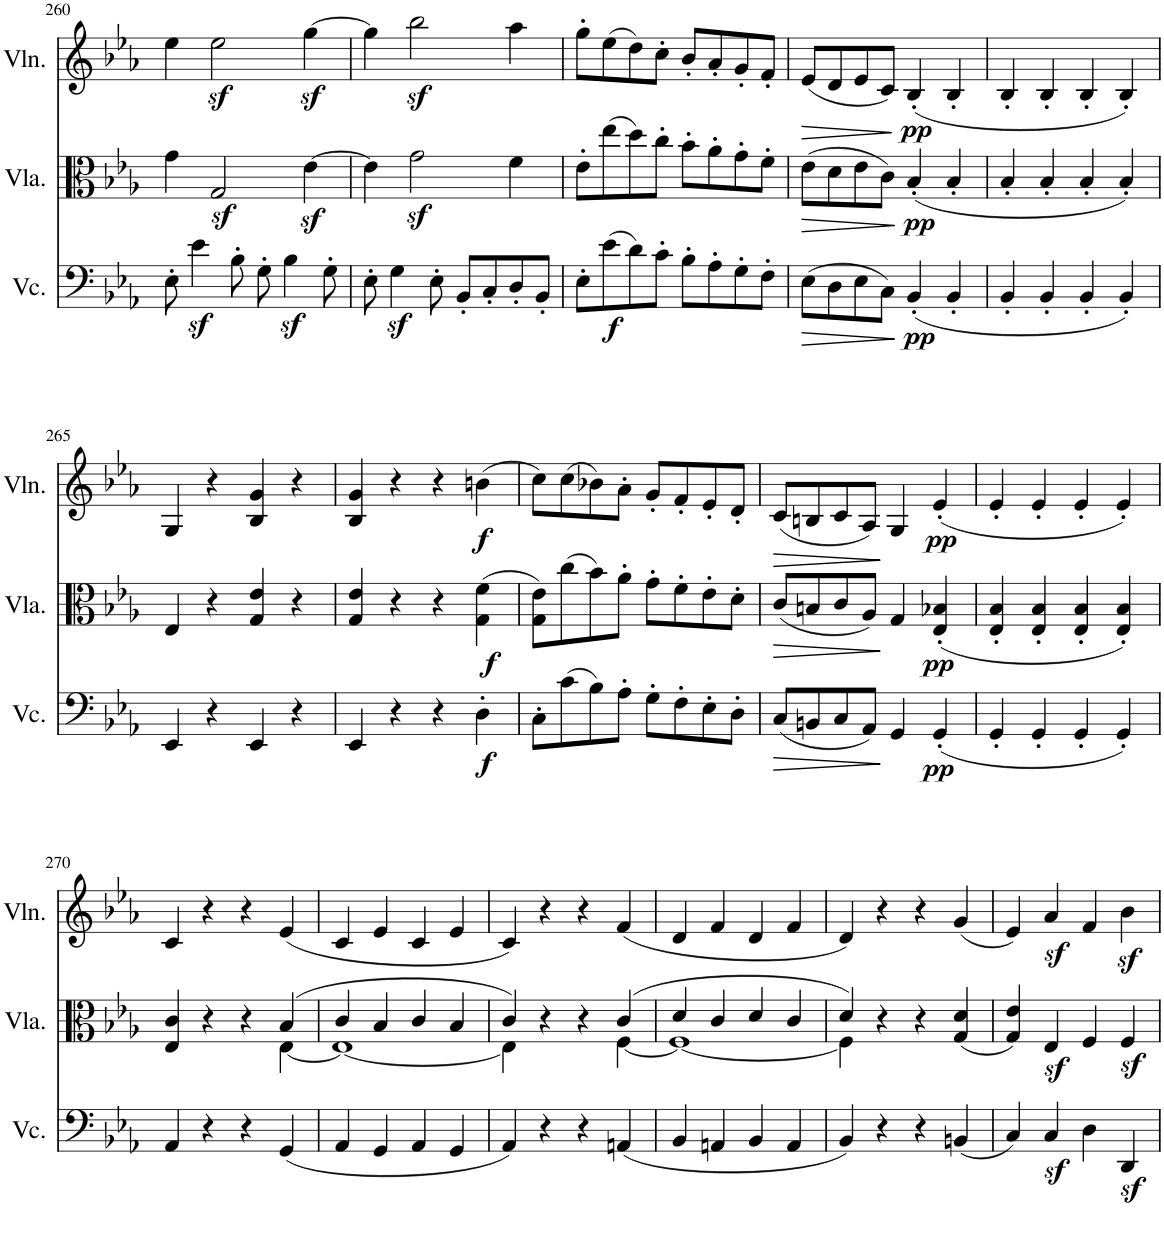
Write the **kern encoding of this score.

**kern	**dynam	**kern	**dynam	**kern	**dynam
*part3	*part3	*part2	*part2	*part1	*part1
*staff3	*staff3	*staff2	*staff2	*staff1	*staff1
*I"Violoncello	*	*I"Viola	*	*I"Violin	*
*I'Vc.	*	*I'Vla.	*	*I'Vln.	*
!!LO:PB:g=z
*clefF4	*	*clefC3	*	*clefG2	*
*k[b-e-a-]	*	*k[b-e-a-]	*	*k[b-e-a-]	*
*M4/4	*	*M4/4	*	*M4/4	*
*met(c)	*	*met(c)	*	*met(c)	*
=260	=260	=260	=260	=260	=260
8E-'\	.	4g\	.	4ee-\	.
4e-z<\	.	.	.	.	.
.	.	2Gz</	.	2ee-z<\	.
8B-'\	.	.	.	.	.
8G'\	.	.	.	.	.
4B-z<\	.	.	.	.	.
.	.	[4e-z<\	.	[4ggz<\	.
8G'\	.	.	.	.	.
=261	=261	=261	=261	=261	=261
8E-'\	.	4e-\]	.	4gg\]	.
4Gz<\	.	.	.	.	.
.	.	2gz<\	.	2bb-z<\	.
8E-'\	.	.	.	.	.
8BB-'/L	.	.	.	.	.
8C'/	.	.	.	.	.
8D'/	.	4f\	.	4aa-\	.
8BB-'/J	.	.	.	.	.
=262	=262	=262	=262	=262	=262
8E-'\L	.	8e-'\L	.	8gg'\L	.
!	!LO:DY:b	!	!	!	!
(8e-\	f	(8ee-\	.	(8ee-\	.
8d\)	.	8dd\)	.	8dd\)	.
8c'\J	.	8cc'\J	.	8cc'\J	.
8B-'\L	.	8b-'\L	.	8b-'/L	.
8A-'\	.	8a-'\	.	8a-'/	.
8G'\	.	8g'\	.	8g'/	.
8F'\J	.	8f'\J	.	8f'/J	.
=263	=263	=263	=263	=263	=263
!	!LO:HP:b	!	!LO:HP:b	!	!LO:HP:b
(8E-\L	>	(8e-\L	>	(8e-/L	>
8D\	.	8d\	.	8d/	.
8E-\	.	8e-\	.	8e-/	.
8C\J)	.	8c\J)	.	8c/J)	.
!	!LO:DY:n=1:b	!	!LO:DY:n=1:b	!	!LO:DY:n=1:b
(4BB-'/	] pp	(4B-'/	] pp	(4B-'/	] pp
4BB-'/	.	4B-'/	.	4B-'/	.
=264	=264	=264	=264	=264	=264
4BB-'/	.	4B-'/	.	4B-'/	.
4BB-'/	.	4B-'/	.	4B-'/	.
4BB-'/	.	4B-'/	.	4B-'/	.
4BB-'/)	.	4B-'/)	.	4B-'/)	.
!!LO:LB:g=z
=265	=265	=265	=265	=265	=265
4EE-/	.	4E-/	.	4G/	.
4r	.	4r	.	4r	.
4EE-/	.	4G/ 4e-/	.	4B-/ 4g/	.
4r	.	4r	.	4r	.
=266	=266	=266	=266	=266	=266
4EE-/	.	4G/ 4e-/	.	4B-/ 4g/	.
4r	.	4r	.	4r	.
4r	.	4r	.	4r	.
!	!LO:DY:b	!	!LO:DY:b	!	!LO:DY:b
4D'\	f	(4G\ 4f\	f	(4bn\	f
=267	=267	=267	=267	=267	=267
8C'\L	.	8G\ 8e-\L)	.	8cc\L)	.
(8c\	.	(8cc\	.	(8cc\	.
8B-\)	.	8b-\)	.	8b-X\)	.
8A-'\J	.	8a-'\J	.	8a-'\J	.
8G'\L	.	8g'\L	.	8g'/L	.
8F'\	.	8f'\	.	8f'/	.
8E-'\	.	8e-'\	.	8e-'/	.
8D'\J	.	8d'\J	.	8d'/J	.
=268	=268	=268	=268	=268	=268
!	!LO:HP:b	!	!LO:HP:b	!	!LO:HP:b
(8C/L	>	(8c/L	>	(8c/L	>
8BBn/	.	8Bn/	.	8Bn/	.
8C/	.	8c/	.	8c/	.
8AA-/J)	.	8A-/J)	.	8A-/J)	.
4GG/	]	4G/	]	4G/	]
!	!LO:DY:b	!	!LO:DY:b	!	!LO:DY:b
(4GG'/	pp	(4E-/' 4B-X/'	pp	(4e-'/	pp
=269	=269	=269	=269	=269	=269
4GG'/	.	4E-/' 4B-/'	.	4e-'/	.
4GG'/	.	4E-/' 4B-/'	.	4e-'/	.
4GG'/	.	4E-/' 4B-/'	.	4e-'/	.
4GG'/)	.	4E-/' 4B-/')	.	4e-'/)	.
!!LO:LB:g=z
=270	=270	=270	=270	=270	=270
*	*	*^	*	*	*
4AA-/	.	4E-/ 4c/	2.ryy	.	4c/	.
4r	.	4r	.	.	4r	.
4r	.	4r	.	.	4r	.
(4GG/	.	(4B-/	[4E-\	.	(4e-/	.
=271	=271	=271	=271	=271	=271	=271
4AA-/	.	4c/	1E-_	.	4c/	.
4GG/	.	4B-/	.	.	4e-/	.
4AA-/	.	4c/	.	.	4c/	.
4GG/	.	4B-/	.	.	4e-/	.
=272	=272	=272	=272	=272	=272	=272
4AA-/)	.	4c/)	4E-\]	.	4c/)	.
4r	.	4r	2ryy	.	4r	.
4r	.	4r	.	.	4r	.
(4AAn/	.	(4c/	[4F\	.	(4f/	.
=273	=273	=273	=273	=273	=273	=273
4BB-/	.	4d/	1F_	.	4d/	.
4AAn/	.	4c/	.	.	4f/	.
4BB-/	.	4d/	.	.	4d/	.
4AA/	.	4c/	.	.	4f/	.
=274	=274	=274	=274	=274	=274	=274
4BB-/)	.	4d/)	4F\]	.	4d/)	.
4r	.	4r	2.ryy	.	4r	.
4r	.	4r	.	.	4r	.
(4BBn/	.	(4G/ 4d/	.	.	(4g/	.
*	*	*v	*v	*	*	*
=275	=275	=275	=275	=275	=275
4C/)	.	4G/ 4e-/)	.	4e-/)	.
4Cz</	.	4E-z</	.	4a-z</	.
4D\	.	4F/	.	4f/	.
4DDz</	.	4Fz</	.	4b-z<\	.
=	=	=	=	=	=
*-	*-	*-	*-	*-	*-
